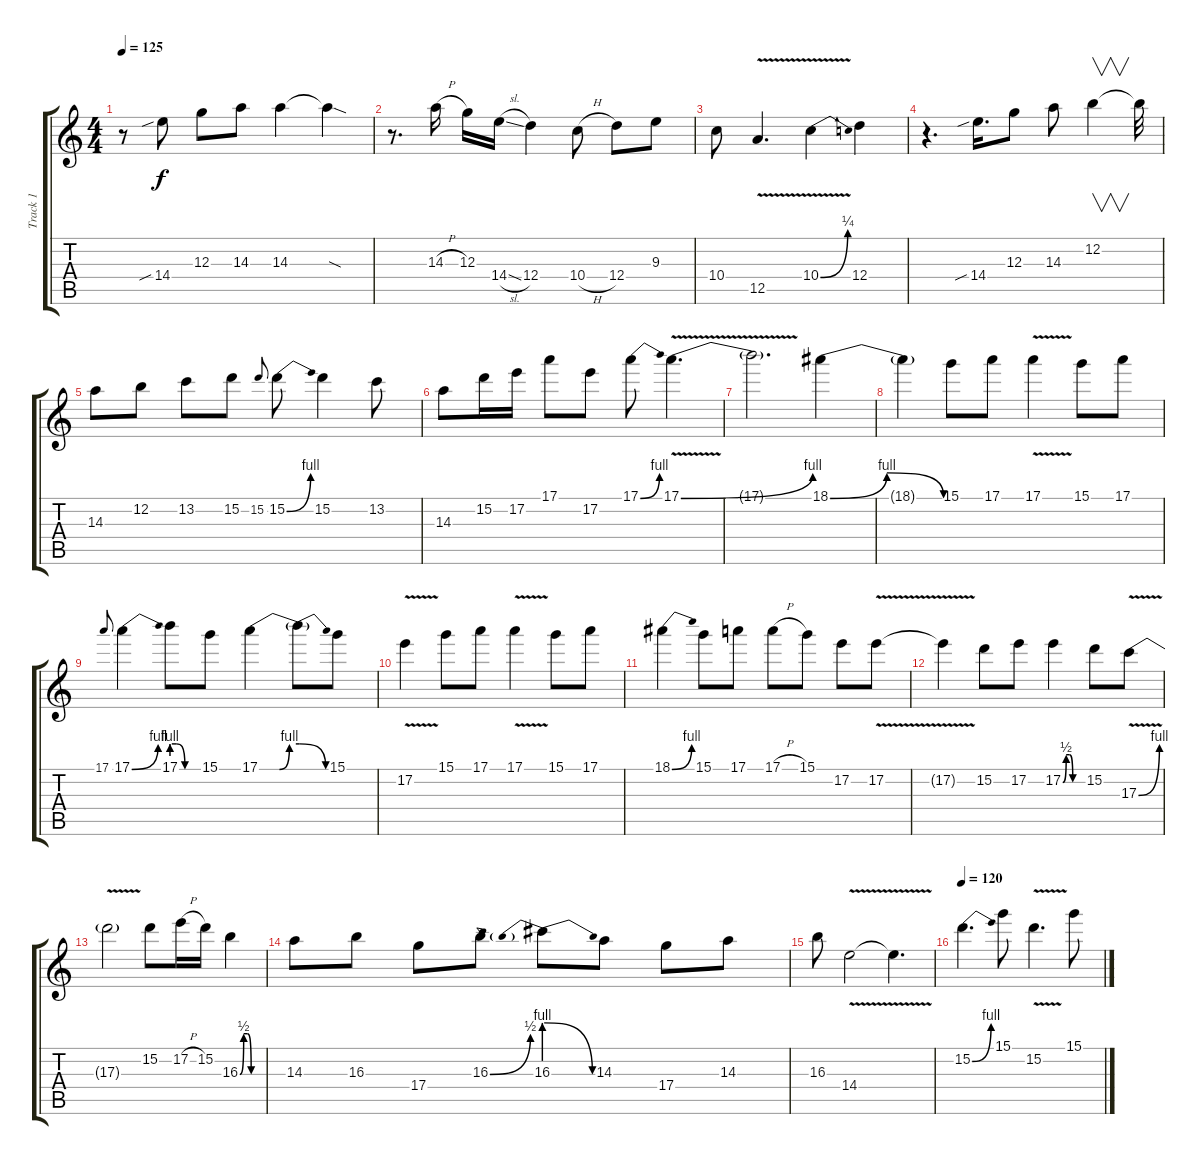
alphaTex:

\track ("Track 1" "Track 1") {instrument overdrivenguitar}
\staff {score tabs}
\tuning (E4 B3 G3 D3 A2 E2) {hide}
\ts (4 4)
\tempo 125
\clef g2
\ks c
r.8{dy f} 14.4{sib}.8 12.3.8 14.3.8 14.3.4 14.3{sod t}.4 |
r.8{d} 14.3{h}.16 12.3.16 14.4{sl}.16 12.4.4 10.4{h}.8 12.4.8 9.3.8 |
10.4.8 12.5{v}.4{d} 10.4{be (bend 0 0 60 1) v}.4 12.4.4 |
r.4{d} 14.4{sib}.16{d} 12.3.8 14.3.8 12.2.4{v} 12.2{t}.32 |
14.3.8 12.2.8 13.2.8 15.2.8 15.2.8{gr onbeat} 15.2{be (bend 0 0 60 4)}.8 15.2.4 13.2.8 |
14.3.8 15.2.16 17.2.16 17.1.8 17.2.8 17.1{be (bend 0 0 60 4)}.8 17.1{be (bend 0 0 60 4) v}.4{d} |
17.1{t}.2{d} 18.1{be (bendrelease 0 0 10 4 25 4 60 0)}.4 |
18.1{t}.4 15.1.8 17.1.8 17.1{v}.4 15.1.8 17.1.8 |
17.1.8{gr onbeat} 17.1{be (bend 0 0 60 4)}.4 17.1{be (custom 0 4 10 4 30 0 60 0)}.8 15.1.8 17.1{be (custom 0 0 30 0 45 4 60 4)}.4 17.1{be (release 0 4 60 0) t}.8 15.1.8 |
17.2{v}.4 15.1.8 17.1.8 17.1{v}.4 15.1.8 17.1.8 |
18.1{be (bend 0 0 60 4)}.4 15.1.8 17.1.8 17.1{h}.8 15.1.8 17.2.8 17.2{v}.8 |
17.2{t}.4 15.2.8 17.2.8 17.2{be (custom 0 0 10 2 20 2 30 0 60 0)}.4 15.2.8 17.3{be (bend 0 0 60 4) v}.8 |
17.3{t}.2 15.2.8 17.2{h}.16 15.2.16 16.3{be (custom 0 0 10 2 20 2 30 0 60 0)}.4 |
14.3.8 16.3.8 17.4.8 16.3{be (bend 0 0 60 2)}.8 16.3{be (prebendrelease 0 4 60 0)}.8 14.3.8 17.4.8 14.3.8 |
16.3.8 14.4{v}.2 14.4{t}.4{d} |
\tempo 120
15.2{be (bend 0 0 60 4)}.4{d} 15.1.8 15.2{v}.4{d} 15.1.8
